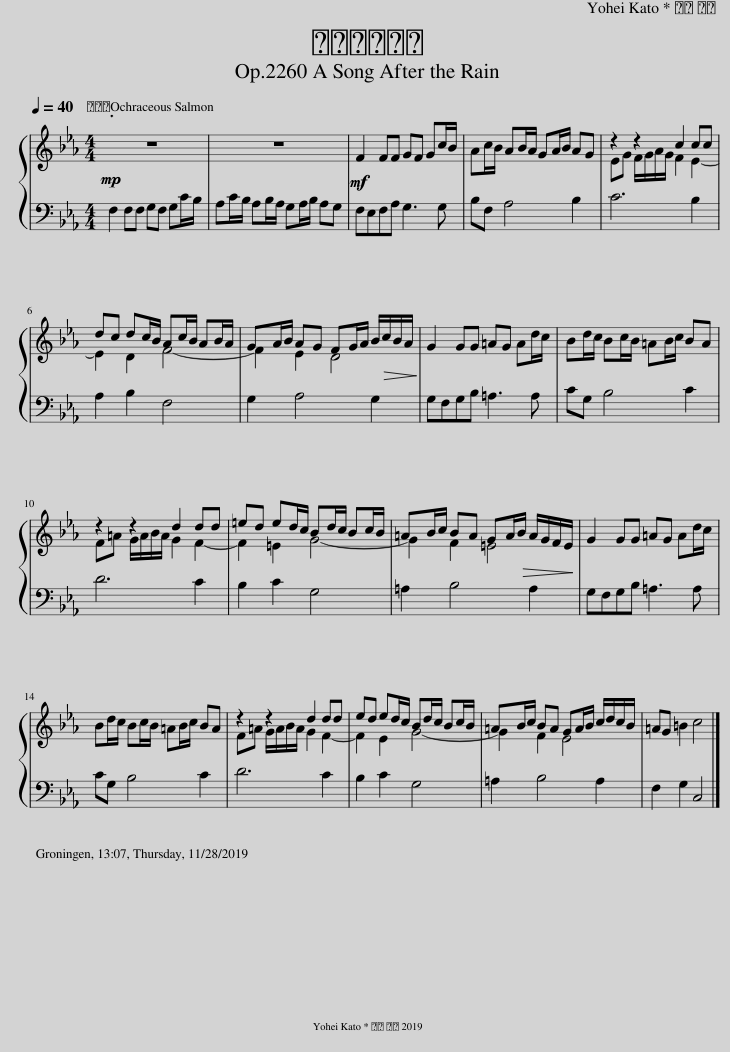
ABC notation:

X:1
%%score { ( 1 3 ) | 2 }
L:1/8
Q:1/4=40
M:4/4
I:linebreak $
K:Eb
V:1 treble
V:3 treble
V:2 bass
V:1
 z8 | z8 |!mf! F2 FF GF Gc/B/ | Ac/B/ AB/A/ GA/B/ AG | EG F/G/A/G/ F2 E2- |$ %5
 E2 D2 F4- | F2 E2!>(! D4!>)! | G2 GG =AG Ad/c/ | Bd/c/ Bc/B/ =AB/c/ BA |$ F=A G/A/B/A/ G2 F2- | %10
 F2 =E2 G4- | G2 F2!>(! =E4!>)! | G2 GG =AG Ad/c/ |$ Bd/c/ Bc/B/ =AB/c/ BA | F=A G/A/B/A/ G2 F2- | %15
 F2 E2 G4- | G2 F2 E4 | =AG =B2 c4 |] %18
V:2
!mp! F,2 F,F, G,F, G,C/B,/ | A,C/B,/ A,B,/A,/ G,A,/B,/ A,G, | F,E,F,A, G,3 G, | B,F, A,4 B,2 | C6 B,2 |$ %5
 A,2 B,2 F,4 | G,2 A,4 G,2 | G,F,G,B, =A,3 A, | CG, B,4 C2 |$ D6 C2 | %10
 B,2 C2 G,4 | =A,2 B,4 A,2 | G,F,G,B, =A,3 A, |$ CG, B,4 C2 | D6 C2 | %15
 B,2 C2 G,4 | =A,2 B,4 A,2 | F,2 G,2 C,4 |] %18
V:3
 x8 | x8 | x8 | x8 | z2 z2 c2 cc |$ %5
 dc dc/B/ Ac/B/ AB/A/ | GA/B/ AG FG/A/ B/c/B/A/ | x8 | x8 |$ z2 z2 d2 dd | %10
 =ed ed/c/ Bd/c/ Bc/B/ | =AB/c/ BA GA/B/ A/G/F/=E/ | x8 |$ x8 | z2 z2 d2 dd | %15
 ed ed/c/ Bd/c/ Bc/B/ | =AB/c/ BA GA/B/ c/d/c/B/ | x8 |] %18
